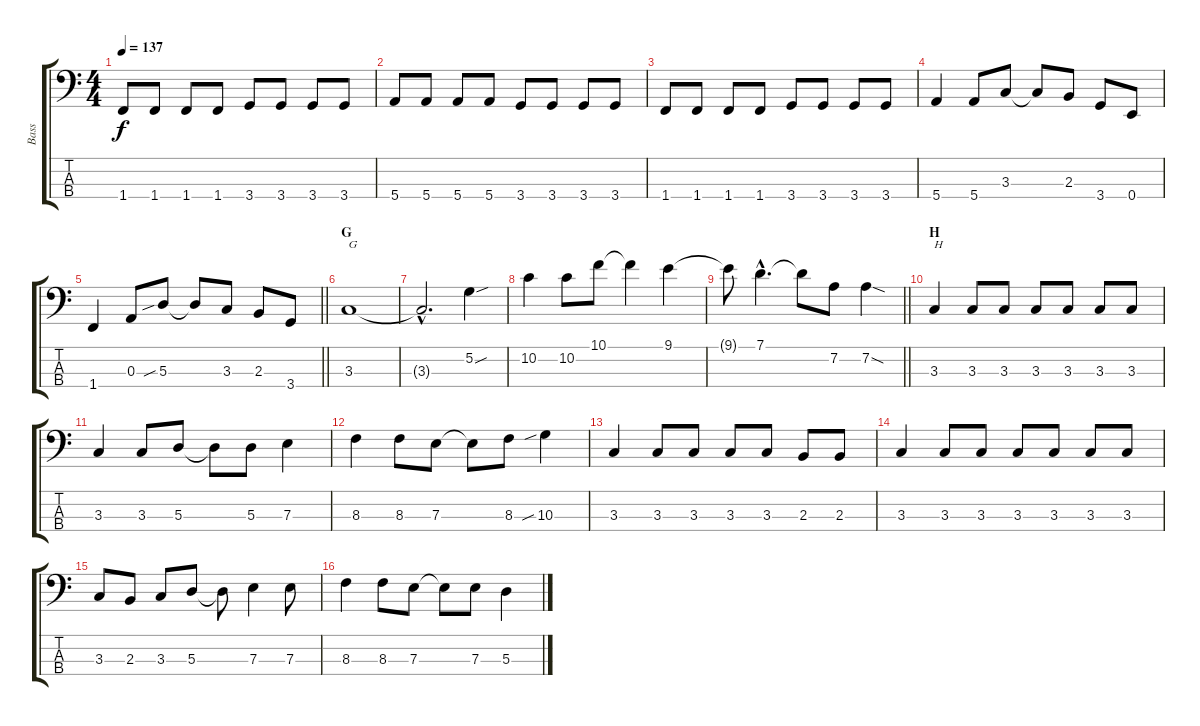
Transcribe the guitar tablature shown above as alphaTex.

\track ("Bass" "Bass") {instrument electricbasspick}
\staff {score tabs}
\tuning (G2 D2 A1 E1) {hide}
\ts (4 4)
\tempo 137
\clef f4
\ks c
1.4.8{dy f} 1.4.8 1.4.8 1.4.8 3.4.8 3.4.8 3.4.8 3.4.8 |
5.4.8 5.4.8 5.4.8 5.4.8 3.4.8 3.4.8 3.4.8 3.4.8 |
1.4.8 1.4.8 1.4.8 1.4.8 3.4.8 3.4.8 3.4.8 3.4.8 |
5.4.4 5.4.8 3.3.8 3.3{t}.8 2.3.8 3.4.8 0.4.8 |
\barLineRight lightlight
1.4.4 0.3.8 5.3{sib}.8 5.3{t}.8 3.3.8 2.3.8 3.4.8 |
\section ("" "G")
3.3.1{txt "G"} |
3.3{hac t}.2{d} 5.2{sou}.4 |
10.2.4 10.2.8 10.1.8 10.1{t}.4 9.1.4 |
\barLineRight lightlight
9.1{t}.8 7.1{hac}.4{d} 7.1{t}.8 7.2.8 7.2{sod}.4 |
\section ("" "H")
3.3.4{txt "H"} 3.3.8 3.3.8 3.3.8 3.3.8 3.3.8 3.3.8 |
3.3.4 3.3.8 5.3.8 5.3{t}.8 5.3.8 7.3.4 |
8.3.4 8.3.8 7.3.8 7.3{t}.8 8.3.8 10.3{sib}.4 |
3.3.4 3.3.8 3.3.8 3.3.8 3.3.8 2.3.8 2.3.8 |
3.3.4 3.3.8 3.3.8 3.3.8 3.3.8 3.3.8 3.3.8 |
3.3.8 2.3.8 3.3.8 5.3.8 5.3{t}.8 7.3.4 7.3.8 |
8.3.4 8.3.8 7.3.8 7.3{t}.8 7.3.8 5.3.4
